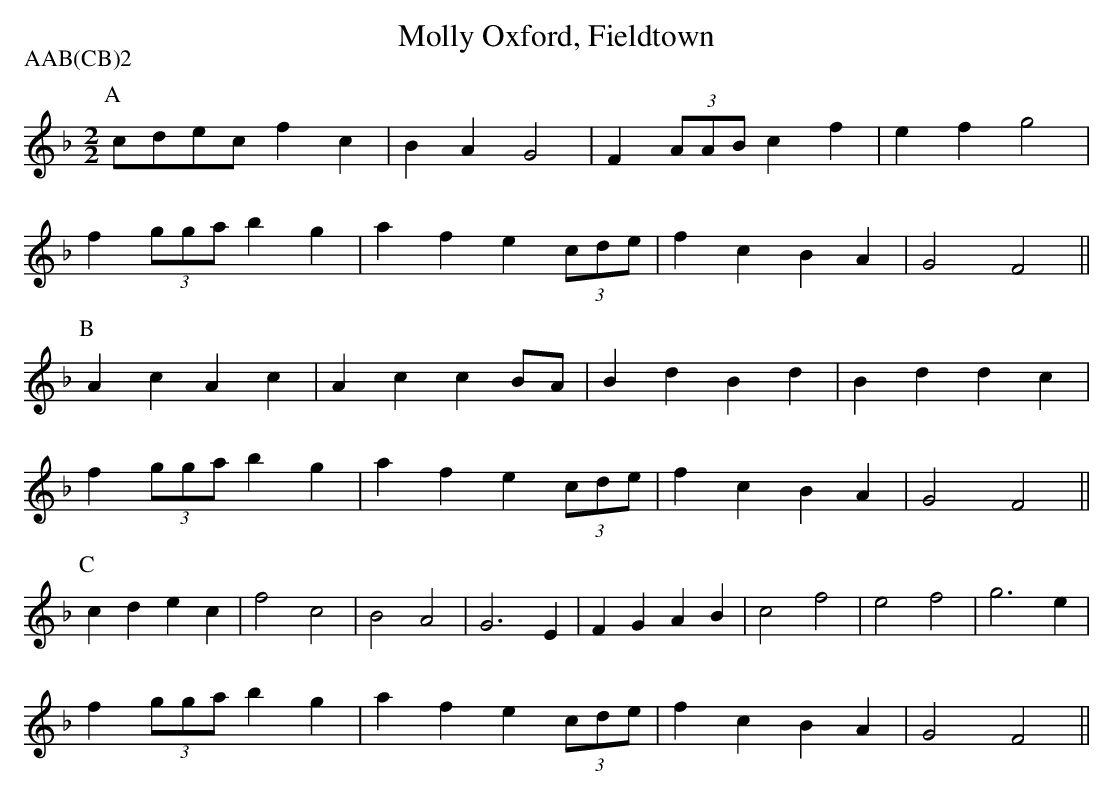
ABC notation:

X:1
T:Molly Oxford, Fieldtown
M:2/2
L:1/8
P:AAB(CB)2
K:F
P:A
cdec    f2c2|B2A2 G4     |F2(3AAB c2f2|e2f2 g4  |
f2(3gga b2g2|a2f2 e2(3cde|f2c2    B2A2|G4   F4  ||
P:B
A2c2    A2c2|A2c2 c2BA   |B2d2    B2d2|B2d2 d2c2|
f2(3gga b2g2|a2f2 e2(3cde|f2c2    B2A2|G4   F4  ||
P:C
c2d2    e2c2|f4   c4     |B4      A4  |G6   E2  |\
F2G2    A2B2|c4   f4     |e4      f4  |g6   e2  |
f2(3gga b2g2|a2f2 e2(3cde|f2c2    B2A2|G4   F4  ||
